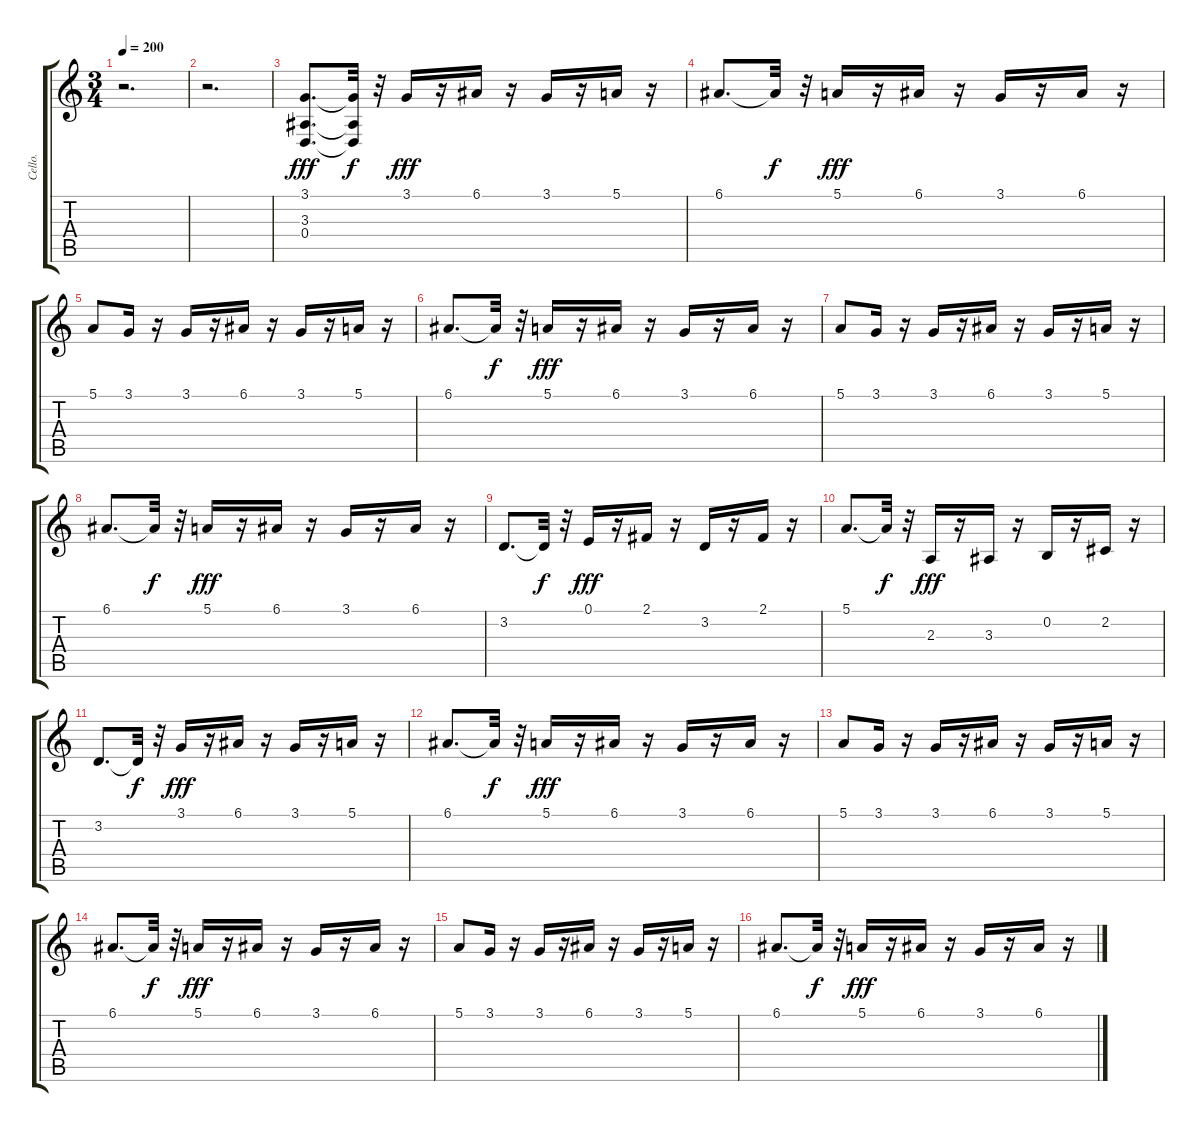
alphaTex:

\track ("Cello." "Cello.") {instrument pizzicatostrings}
\staff {score tabs}
\tuning (E4 B3 G3 D3 A2 E2) {hide}
\ts (3 4)
\tempo 200
\clef g2
\ks c
r.2{d dy f} |
r.2{d} |
(3.1 3.3 0.4).8{d dy fff} (3.1{t} 3.3{t} 0.4{t}).32{dy f} r.32 3.1.16{dy fff} r.16 6.1.16 r.16 3.1.16 r.16 5.1.16 r.16 |
6.1.8{d} 6.1{t}.32{dy f} r.32 5.1.16{dy fff} r.16 6.1.16 r.16 3.1.16 r.16 6.1.16 r.16 |
5.1.8 3.1.16 r.16 3.1.16 r.16 6.1.16 r.16 3.1.16 r.16 5.1.16 r.16 |
6.1.8{d} 6.1{t}.32{dy f} r.32 5.1.16{dy fff} r.16 6.1.16 r.16 3.1.16 r.16 6.1.16 r.16 |
5.1.8 3.1.16 r.16 3.1.16 r.16 6.1.16 r.16 3.1.16 r.16 5.1.16 r.16 |
6.1.8{d} 6.1{t}.32{dy f} r.32 5.1.16{dy fff} r.16 6.1.16 r.16 3.1.16 r.16 6.1.16 r.16 |
3.2.8{d} 3.2{t}.32{dy f} r.32 0.1.16{dy fff} r.16 2.1.16 r.16 3.2.16 r.16 2.1.16 r.16 |
5.1.8{d} 5.1{t}.32{dy f} r.32 2.3.16{dy fff} r.16 3.3.16 r.16 0.2.16 r.16 2.2.16 r.16 |
3.2.8{d} 3.2{t}.32{dy f} r.32 3.1.16{dy fff} r.16 6.1.16 r.16 3.1.16 r.16 5.1.16 r.16 |
6.1.8{d} 6.1{t}.32{dy f} r.32 5.1.16{dy fff} r.16 6.1.16 r.16 3.1.16 r.16 6.1.16 r.16 |
5.1.8 3.1.16 r.16 3.1.16 r.16 6.1.16 r.16 3.1.16 r.16 5.1.16 r.16 |
6.1.8{d} 6.1{t}.32{dy f} r.32 5.1.16{dy fff} r.16 6.1.16 r.16 3.1.16 r.16 6.1.16 r.16 |
5.1.8 3.1.16 r.16 3.1.16 r.16 6.1.16 r.16 3.1.16 r.16 5.1.16 r.16 |
6.1.8{d} 6.1{t}.32{dy f} r.32 5.1.16{dy fff} r.16 6.1.16 r.16 3.1.16 r.16 6.1.16 r.16
